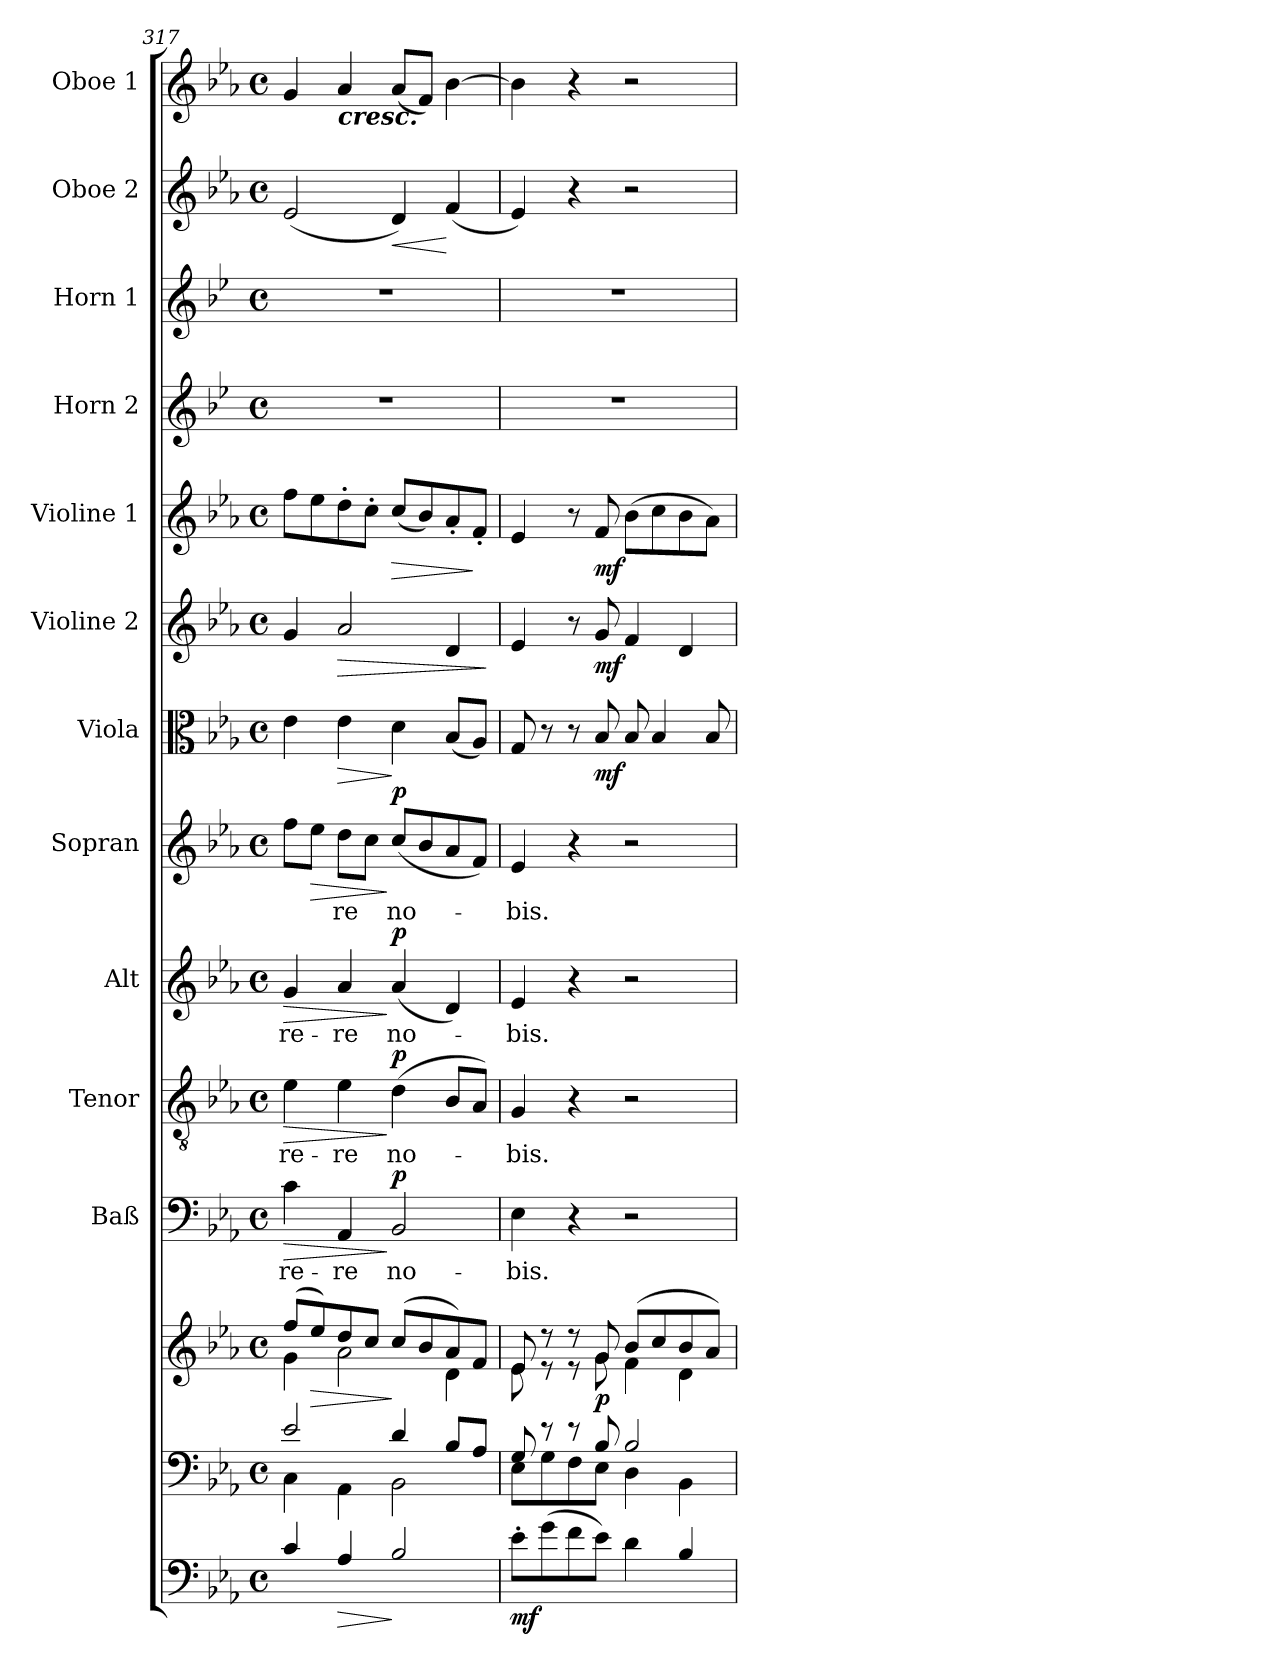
**kern	**dynam	**kern	**kern	**dynam	**kern	**text	**dynam	**kern	**text	**dynam	**kern	**text	**dynam	**kern	**text	**dynam	**kern	**dynam	**kern	**dynam	**kern	**dynam	**kern	**kern	**kern	**dynam	**kern
*part13	*part13	*part12	*part12	*part12	*part11	*part11	*part11	*part10	*part10	*part10	*part9	*part9	*part9	*part8	*part8	*part8	*part7	*part7	*part6	*part6	*part5	*part5	*part4	*part3	*part2	*part2	*part1
*staff14	*staff14	*staff13	*staff12	*staff12/13	*staff11	*staff11	*staff11	*staff10	*staff10	*staff10	*staff9	*staff9	*staff9	*staff8	*staff8	*staff8	*staff7	*staff7	*staff6	*staff6	*staff5	*staff5	*staff4	*staff3	*staff2	*staff2	*staff1
*	*	*	*	*	*I"Baß	*	*	*I"Tenor	*	*	*I"Alt	*	*	*I"Sopran	*	*	*I"Viola	*	*I"Violine 2	*	*I"Violine 1	*	*I"Horn 2	*I"Horn 1	*I"Oboe 2	*	*I"Oboe 1
*	*	*	*	*	*I'Baß	*	*	*I'Ten	*	*	*I'Alt	*	*	*I'Sop	*	*	*I'Vla.	*	*I'Vln. 2	*	*I'Vln. 1	*	*I'Hrn. 2	*I'Hrn. 1	*I'Ob. 2	*	*I'Ob. 1
*clefF4	*	*clefF4	*clefG2	*	*clefF4	*	*	*clefGv2	*	*	*clefG2	*	*	*clefG2	*	*	*clefC3	*	*clefG2	*	*clefG2	*	*clefG2	*clefG2	*clefG2	*	*clefG2
*ITrd7c12	*	*	*	*	*	*	*	*	*	*	*	*	*	*	*	*	*	*	*	*	*	*	*ITrd4c7	*ITrd4c7	*	*	*
*k[b-e-a-]	*	*k[b-e-a-]	*k[b-e-a-]	*	*k[b-e-a-]	*	*	*k[b-e-a-]	*	*	*k[b-e-a-]	*	*	*k[b-e-a-]	*	*	*k[b-e-a-]	*	*k[b-e-a-]	*	*k[b-e-a-]	*	*k[b-e-a-]	*k[b-e-a-]	*k[b-e-a-]	*	*k[b-e-a-]
*E-:	*	*E-:	*E-:	*	*E-:	*	*	*E-:	*	*	*E-:	*	*	*E-:	*	*	*E-:	*	*E-:	*	*E-:	*	*E-:	*E-:	*E-:	*	*E-:
*M4/4	*	*M4/4	*M4/4	*	*M4/4	*	*	*M4/4	*	*	*M4/4	*	*	*M4/4	*	*	*M4/4	*	*M4/4	*	*M4/4	*	*M4/4	*M4/4	*M4/4	*	*M4/4
*met(c)	*	*met(c)	*met(c)	*	*met(c)	*	*	*met(c)	*	*	*met(c)	*	*	*met(c)	*	*	*met(c)	*	*met(c)	*	*met(c)	*	*met(c)	*met(c)	*met(c)	*	*met(c)
=317	=317	=317	=317	=317	=317	=317	=317	=317	=317	=317	=317	=317	=317	=317	=317	=317	=317	=317	=317	=317	=317	=317	=317	=317	=317	=317	=317
*	*	*^	*^	*	*	*	*	*	*	*	*	*	*	*	*	*	*	*	*	*	*	*	*	*	*	*	*
!	!	!	!	!	!	!	!	!LO:LY:b	!LO:HP:b	!	!LO:LY:b	!LO:HP:b	!	!LO:LY:b	!LO:HP:b	!	!	!	!	!	!	!	!	!	!	!	!	!	!
4C/	.	2e-/	4C\	(<8ff/L	4g\	.	4c\	-re-	>	4e-\	-re-	>	4g/	-re-	>	8ff\L	.	.	4e-\	.	4g/	.	8ff\L	.	1r	1r	(<2e-/	.	4g/
!	!	!	!	!	!	!LO:HP:b	!	!	!	!	!	!	!	!	!	!	!	!LO:HP:b	!	!	!	!	!	!	!	!	!	!	!
.	.	.	.	8ee-/)	.	>	.	.	.	.	.	.	.	.	.	8ee-\J	.	>	.	.	.	.	8ee-\	.	.	.	.	.	.
!	!	!	!	!	!	!	!	!	!	!	!	!	!	!	!	!	!	!	!	!	!	!	!	!	!	!	!	!	!LO:TX:b:Bi:t=cresc.
!	!LO:HP:b	!	!	!	!	!	!	!LO:LY:b	!	!	!LO:LY:b	!	!	!LO:LY:b	!	!	!LO:LY:b	!	!	!LO:HP:b	!	!LO:HP:b	!	!	!	!	!	!	!
4AA-/	>	.	4AA-\	8dd/	2a-\	.	4AA-/	-re	.	4e-\	-re	.	4a-/	-re	.	8dd\L	-re	.	4e-\	>	2a-/	>	8dd'>\	.	.	.	.	.	4a-/
.	.	.	.	8cc/J	.	.	.	.	.	.	.	.	.	.	.	8cc\J	.	.	.	.	.	.	8cc'>\J	.	.	.	.	.	.
!	!	!	!	!	!	!	!	!LO:LY:b	!LO:DY:n=1:a	!	!LO:LY:b	!LO:DY:n=1:a	!	!LO:LY:b	!LO:DY:n=1:a	!	!LO:LY:b	!LO:DY:n=1:b	!	!	!	!	!	!LO:HP:b	!	!	!	!LO:HP:b	!
2BB-/	]	4d/	2BB-\	(<8cc/L	.	]	2BB-/	no-	] p	(<4d\	no-	] p	(<4a-/	no-	] p	(<8cc/L	no-	] p	4d\	]	.	.	(<8cc/L	>	.	.	4d/)	<	(<8a-/L
.	.	.	.	8b-/	.	.	.	.	.	.	.	.	.	.	.	8b-/	.	.	.	.	.	.	8b-/)	.	.	.	.	.	8f/J)
.	.	8B-/L	.	8a-/)	4d\	.	.	.	.	8B-/L	.	.	4d/)	.	.	8a-/	.	.	(<8B-/L	.	4d/	.	8a-'</	.	.	.	(<4f/	[	[4b-\
.	.	8A-/J	.	8f/J	.	.	.	.	.	8A-/J)	.	.	.	.	.	8f/J)	.	.	8A-/J)	.	.	.	8f'</J	]	.	.	.	.	.
*	*	*v	*v	*	*	*	*	*	*	*	*	*	*	*	*	*	*	*	*	*	*	*	*	*	*	*	*	*	*
*	*	*	*v	*v	*	*	*	*	*	*	*	*	*	*	*	*	*	*	*	*	*	*	*	*	*	*	*	*
.	.	.	.	.	.	.	.	.	.	.	.	.	.	.	.	.	.	.	.	]	.	.	.	.	.	.	.
=318	=318	=318	=318	=318	=318	=318	=318	=318	=318	=318	=318	=318	=318	=318	=318	=318	=318	=318	=318	=318	=318	=318	=318	=318	=318	=318	=318
*	*	*^	*^	*	*	*	*	*	*	*	*	*	*	*	*	*	*	*	*	*	*	*	*	*	*	*	*
!	!LO:DY:b	!	!	!	!	!	!	!LO:LY:b	!	!	!LO:LY:b	!	!	!LO:LY:b	!	!	!LO:LY:b	!	!	!	!	!	!	!	!	!	!	!	!
8E-'>\L	mf	8G/	8E-\L	8e-/	8e-\	.	4E-\	-bis.	.	4G/	-bis.	.	4e-/	-bis.	.	4e-/	-bis.	.	8G/	.	4e-/	.	4e-/	.	1r	1r	4e-/)	.	4b-\]
(>8G\	.	8rd	8G\	8r	8r	.	.	.	.	.	.	.	.	.	.	.	.	.	8r	.	.	.	.	.	.	.	.	.	.
8F\	.	8rd	8F\	8r	8r	.	4r	.	.	4r	.	.	4r	.	.	4r	.	.	8r	.	8r	.	8r	.	.	.	4r	.	4r
!	!	!	!	!	!	!LO:DY:b	!	!	!	!	!	!	!	!	!	!	!	!	!	!LO:DY:b	!	!LO:DY:b	!	!LO:DY:b	!	!	!	!	!
8E-\J)	.	8B-/	8E-\J	8g/	8g\	p	.	.	.	.	.	.	.	.	.	.	.	.	8B-/	mf	8g/	mf	8f/	mf	.	.	.	.	.
4D\	.	2B-/	4D\	(<8b-/L	4f\	.	2r	.	.	2r	.	.	2r	.	.	2r	.	.	8B-/	.	4f/	.	(>8b-\L	.	.	.	2r	.	2r
.	.	.	.	8cc/	.	.	.	.	.	.	.	.	.	.	.	.	.	.	4B-/	.	.	.	8cc\	.	.	.	.	.	.
4BB-/	.	.	4BB-\	8b-/	4d\	.	.	.	.	.	.	.	.	.	.	.	.	.	.	.	4d/	.	8b-\	.	.	.	.	.	.
.	.	.	.	8a-/J)	.	.	.	.	.	.	.	.	.	.	.	.	.	.	8B-/	.	.	.	8a-\J)	.	.	.	.	.	.
*	*	*v	*v	*	*	*	*	*	*	*	*	*	*	*	*	*	*	*	*	*	*	*	*	*	*	*	*	*	*
*	*	*	*v	*v	*	*	*	*	*	*	*	*	*	*	*	*	*	*	*	*	*	*	*	*	*	*	*	*
=	=	=	=	=	=	=	=	=	=	=	=	=	=	=	=	=	=	=	=	=	=	=	=	=	=	=	=
*-	*-	*-	*-	*-	*-	*-	*-	*-	*-	*-	*-	*-	*-	*-	*-	*-	*-	*-	*-	*-	*-	*-	*-	*-	*-	*-	*-
